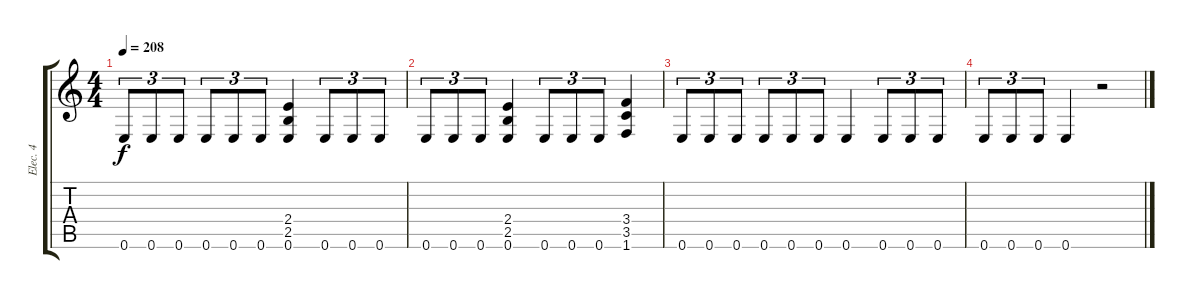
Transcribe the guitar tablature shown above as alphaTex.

\track ("Elec. 4" "Elec. 4") {instrument electricguitarclean}
\staff {score tabs}
\tuning (E4 B3 G3 D3 A2 E2) {hide}
\ts (4 4)
\tempo 208
\clef g2
\ks c
0.6.8{tu (3 2) dy f} 0.6.8{tu (3 2)} 0.6.8{tu (3 2)} 0.6.8{tu (3 2)} 0.6.8{tu (3 2)} 0.6.8{tu (3 2)} (2.4 2.5 0.6).4 0.6.8{tu (3 2)} 0.6.8{tu (3 2)} 0.6.8{tu (3 2)} |
0.6.8{tu (3 2)} 0.6.8{tu (3 2)} 0.6.8{tu (3 2)} (2.4 2.5 0.6).4 0.6.8{tu (3 2)} 0.6.8{tu (3 2)} 0.6.8{tu (3 2)} (3.4 3.5 1.6).4 |
0.6.8{tu (3 2)} 0.6.8{tu (3 2)} 0.6.8{tu (3 2)} 0.6.8{tu (3 2)} 0.6.8{tu (3 2)} 0.6.8{tu (3 2)} 0.6.4 0.6.8{tu (3 2)} 0.6.8{tu (3 2)} 0.6.8{tu (3 2)} |
0.6.8{tu (3 2)} 0.6.8{tu (3 2)} 0.6.8{tu (3 2)} 0.6.4 r.2
